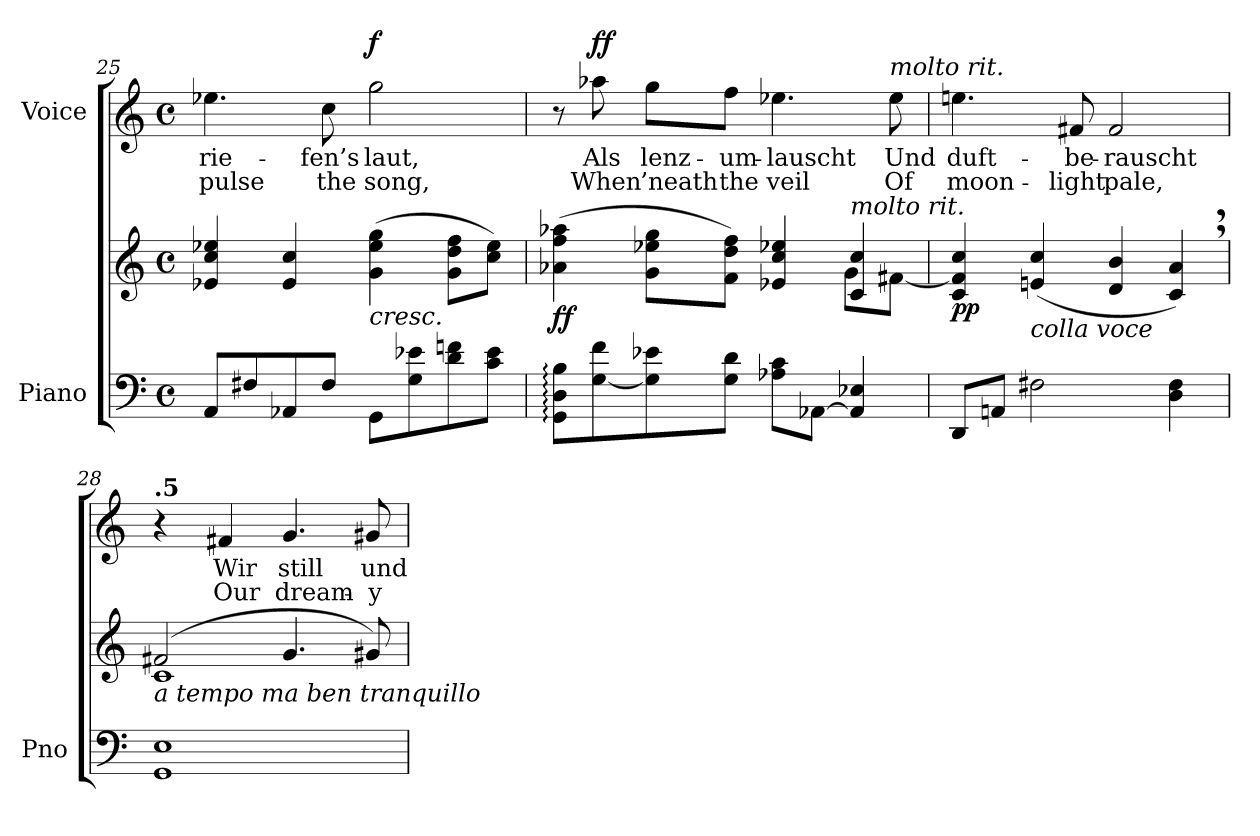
**kern	**kern	**dynam	**kern	**text	**text	**dynam
*part2	*part2	*part2	*part1	*part1	*part1	*part1
*staff3	*staff2	*staff2/3	*staff1	*staff1	*staff1	*staff1
*I"Piano	*	*	*I"Voice	*	*	*
*I'Pno	*	*	*	*	*	*
!!LO:LB:g=z
*clefF4	*clefG2	*	*clefG2	*	*	*
*k[]	*k[]	*	*k[]	*	*	*
*M4/4	*M4/4	*	*M4/4	*	*	*
*met(c)	*met(c)	*	*met(c)	*	*	*
=25	=25	=25	=25	=25	=25	=25
!	!	!	!	!LO:LY:b	!LO:LY:b	!
8AA/L	4e-X/ 4cc/ 4ee-X/	.	4.ee-X\	rie-	pulse	.
8F#X/	.	.	.	.	.	.
8AA-X/	4e-/ 4cc/	.	.	.	.	.
!	!	!	!	!LO:LY:b	!LO:LY:b	!
8F#/J	.	.	8cc\	-fen’s	the	.
!	!	!LO:HP:b	!	!LO:LY:b	!LO:LY:b	!LO:DY:a
8GG\L	(>4g\ 4ee-\ 4gg\	<	2gg\	laut,	song,	f
8G\ 8e-X\	.	.	.	.	.	.
8d\ 8fn\	8g\ 8dd\ 8ff\L	.	.	.	.	.
8c\ 8e-\J	8cc\ 8ee-\J)	.	.	.	.	.
=26	=26	=26	=26	=26	=26	=26
*	*^	*	*	*	*	*
!	!	!	!LO:DY:b	!	!	!	!
*	*	*	*	*^	*	*	*
8GG\: 8D\: 8B\:L	(>4a-X\ 4ff\ 4aa-X\	2.ryy	ff	8r	2.ryy	.	.	.
!	!	!	!	!	!	!LO:LY:b	!LO:LY:b	!LO:DY:a
[8G\ 8f\	.	.	.	8aa-X\	.	Als	When	ff
!	!	!	!	!	!	!LO:LY:b	!LO:LY:b	!
8G\] 8e-X\	8g\ 8ee-X\ 8gg\L	.	.	8gg\L	.	lenz-	’neath	.
!	!	!	!	!	!	!LO:LY:b	!LO:LY:b	!
8G\ 8d\J	8f\ 8dd\ 8ff\J)	.	.	8ff\J	.	-um-	the	.
!	!	!	!	!	!	!LO:LY:b	!LO:LY:b	!
8A-X\ 8c\L	4e-X/ 4cc/ 4ee-X/	.	.	4.ee-X\	.	-lauscht	veil	.
[8AA-X\J	.	.	.	.	.	.	.	.
*	*	*	*	*MM48	*	*	*	*
!	!LO:TX:a:i:t=molto rit.	!	!	!	!	!	!	!
4AA-/] 4E-X/	4c/ 4cc/	8g\L	.	.	4ryy	.	.	.
!	!	!	!	!LO:TX:a:i:t=molto rit.	!	!	!	!
!	!	!	!	!	!	!LO:LY:b	!LO:LY:b	!
.	.	[8f#X\J	.	8ee-\	.	Und	Of	.
*	*v	*v	*	*	*	*	*	*
.	.	[	.	.	.	.	.
*	*	*	*v	*v	*	*	*
=27	=27	=27	=27	=27	=27	=27
*	*	*	*MM45	*	*	*
*	*	*	*^	*	*	*
!	!	!LO:DY:b	!	!	!LO:LY:b	!LO:LY:b	!LO:DY:a
!	!	!	!	!	!	!	!LO:DY:n=1:a
*	*	*	*v	*v	*	*	*
8DD/L	4c/ 4f#/] 4cc/	pp	4.een\	duft-	moon-	pp other-dynamics
8AAn/J	.	.	.	.	.	.
!	!LO:TX:b:i:t=colla voce	!	!	!	!	!
2F#X\	(>4en/ 4cc/	.	.	.	.	.
!	!	!	!	!LO:LY:b	!LO:LY:b	!
.	.	.	8f#X/	-be-	-light	.
!	!	!	!	!LO:LY:b	!LO:LY:b	!
.	4d/ 4b/	.	2f#/	-rauscht	pale,	.
4D\ 4F#\	4c/, 4a/,)	.	.	.	.	.
!!LO:LB:g=z
=28	=28	=28	=28	=28	=28	=28
*	*	*	*MM52	*	*	*
*	*^	*	*	*	*	*
!	!	!	!	!LO:TX:a:B:t=.5	!	!	!
!	!LO:TX:b:i:t=a tempo ma ben tranquillo	!	!	!	!	!	!
!	!	!	!	!	!	!	!LO:DY:a
!	!	!	!	!	!	!	!LO:DY:n=1:a
1GG 1E	(>2f#X/	1c	.	4r	.	.	pp other-dynamics
!	!	!	!	!	!LO:LY:b	!LO:LY:b	!
.	.	.	.	4f#X/	Wir	Our	.
!	!	!	!	!	!LO:LY:b	!LO:LY:b	!
.	4.g/	.	.	4.g/	still	dream-	.
!	!	!	!	!	!LO:LY:b	!LO:LY:b	!
.	8g#X/)	.	.	8g#X/	und	-y	.
*	*v	*v	*	*	*	*	*
=	=	=	=	=	=	=
*-	*-	*-	*-	*-	*-	*-
